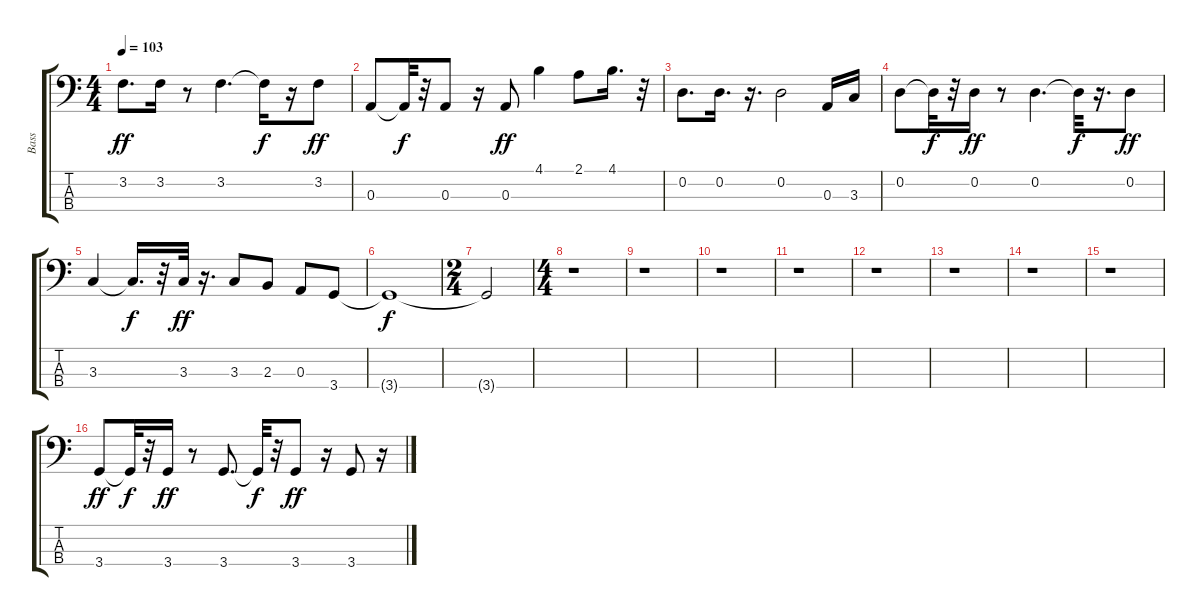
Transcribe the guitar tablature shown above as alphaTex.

\track ("Bass" "Bass") {instrument electricbassfinger}
\staff {score tabs}
\tuning (G2 D2 A1 E1) {hide}
\ts (4 4)
\tempo 103
\clef f4
\ks c
3.2.8{d dy ff} 3.2.16 r.8 3.2.4{d} 3.2{t}.16{dy f} r.16 3.2.8{dy ff} |
0.3.8 0.3{t}.32{dy f} r.32 0.3.8 r.16 0.3.8{dy ff} 4.1.4 2.1.8 4.1.16{d} r.32 |
0.2.8{d} 0.2.16{d} r.16{d} 0.2.2 0.3.16 3.3.16 |
0.2.8 0.2{t}.32{dy f} r.32 0.2.16{dy ff} r.8 0.2.4{d} 0.2{t}.32{dy f} r.16{d} 0.2.8{dy ff} |
3.3.4 3.3{t}.16{d dy f} r.32 3.3.32{dy ff} r.16{d} 3.3.8 2.3.8 0.3.8 3.4.8 |
3.4{t}.1{dy f} |
\ts (2 4)
3.4{t}.2 |
\ts (4 4)
r.1 |
r.1 |
r.1 |
r.1 |
r.1 |
r.1 |
r.1 |
r.1 |
3.4.8{dy ff} 3.4{t}.32{dy f} r.32 3.4.16{dy ff} r.8 3.4.8{d} 3.4{t}.32{dy f} r.32 3.4.8{dy ff} r.16 3.4.8 r.16
